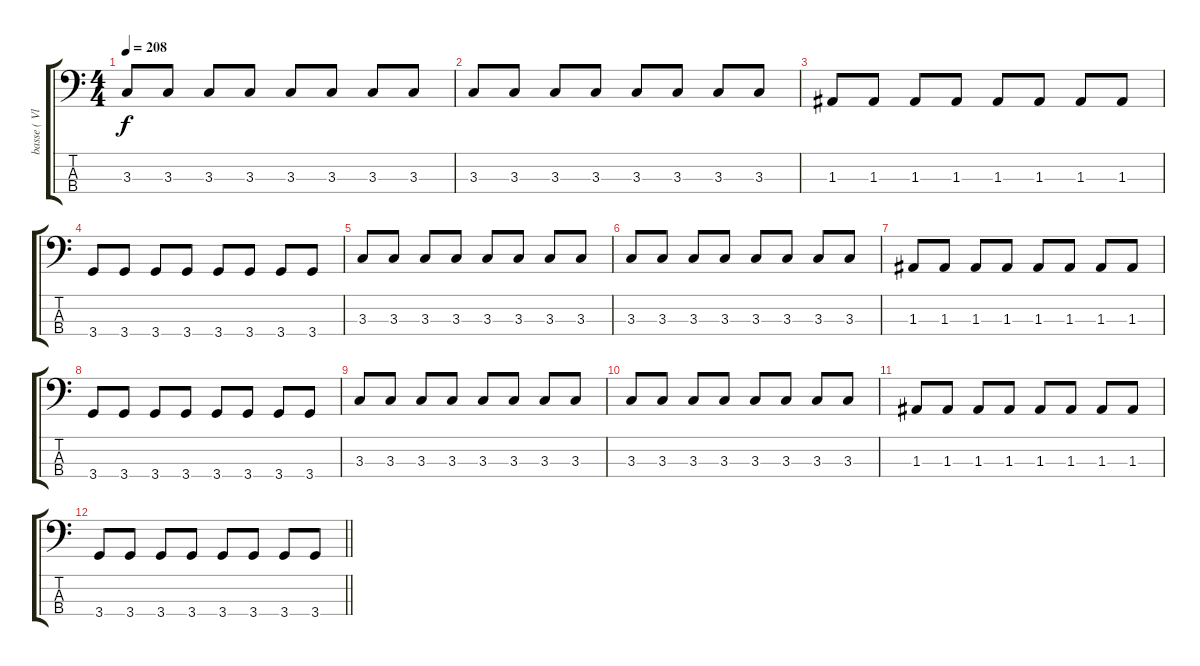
\track ("basse ( Vlad ) " "basse ( Vl") {instrument electricbasspick}
\staff {score tabs}
\tuning (G2 D2 A1 E1) {hide}
\ts (4 4)
\tempo 208
\clef f4
\ks c
3.3.8{dy f} 3.3.8 3.3.8 3.3.8 3.3.8 3.3.8 3.3.8 3.3.8 |
3.3.8 3.3.8 3.3.8 3.3.8 3.3.8 3.3.8 3.3.8 3.3.8 |
1.3.8 1.3.8 1.3.8 1.3.8 1.3.8 1.3.8 1.3.8 1.3.8 |
3.4.8 3.4.8 3.4.8 3.4.8 3.4.8 3.4.8 3.4.8 3.4.8 |
3.3.8 3.3.8 3.3.8 3.3.8 3.3.8 3.3.8 3.3.8 3.3.8 |
3.3.8 3.3.8 3.3.8 3.3.8 3.3.8 3.3.8 3.3.8 3.3.8 |
1.3.8 1.3.8 1.3.8 1.3.8 1.3.8 1.3.8 1.3.8 1.3.8 |
3.4.8 3.4.8 3.4.8 3.4.8 3.4.8 3.4.8 3.4.8 3.4.8 |
3.3.8 3.3.8 3.3.8 3.3.8 3.3.8 3.3.8 3.3.8 3.3.8 |
3.3.8 3.3.8 3.3.8 3.3.8 3.3.8 3.3.8 3.3.8 3.3.8 |
1.3.8 1.3.8 1.3.8 1.3.8 1.3.8 1.3.8 1.3.8 1.3.8 |
\barLineRight lightlight
3.4.8 3.4.8 3.4.8 3.4.8 3.4.8 3.4.8 3.4.8 3.4.8
